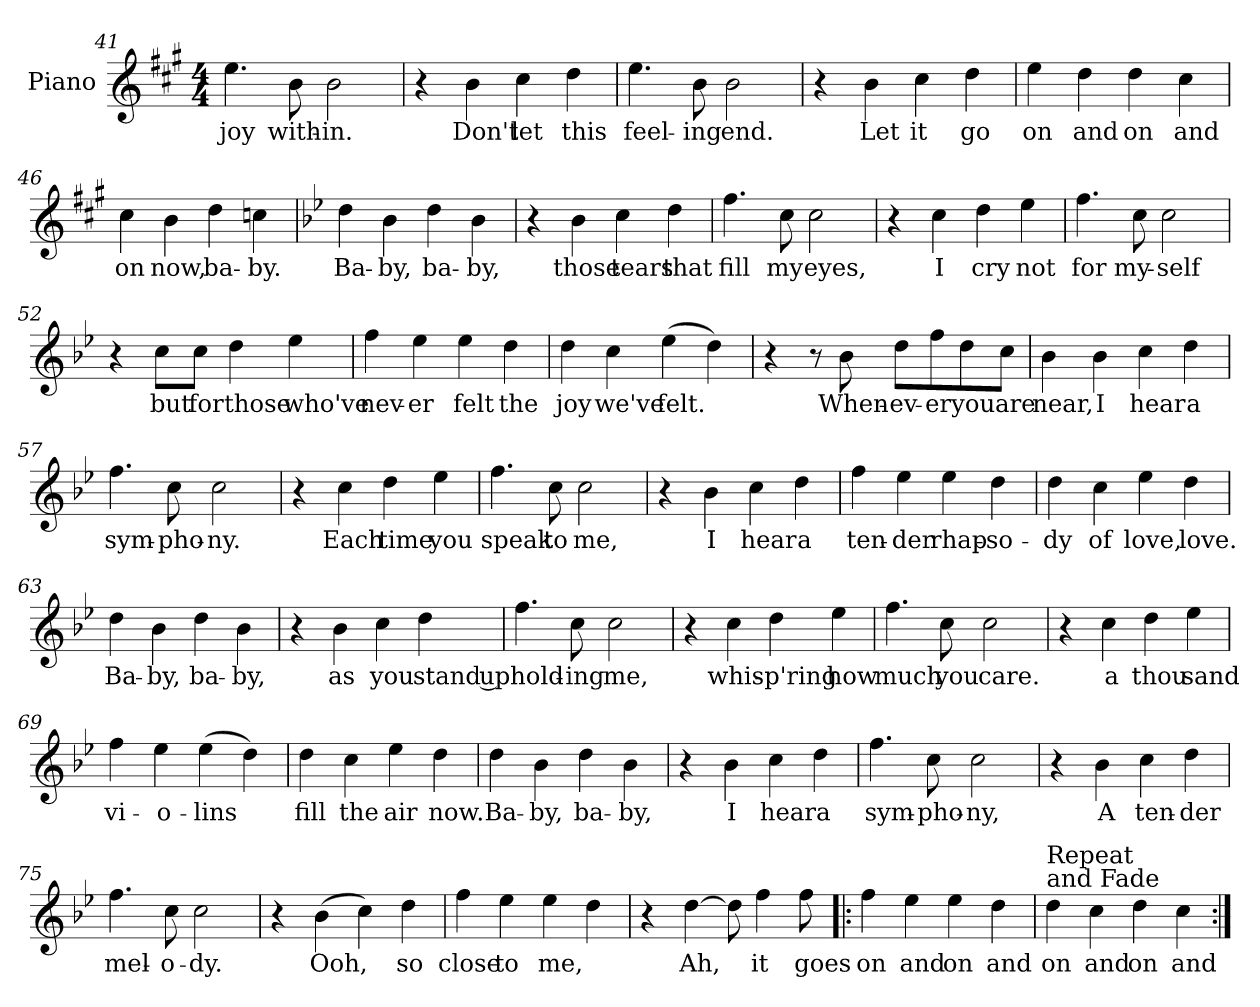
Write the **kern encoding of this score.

**kern	**text
*part1	*part1
*staff1	*staff1
*I"Piano	*
*I'Pno.	*
!!LO:LB:g=z
*clefG2	*
*k[f#c#g#]	*
*A:	*
*M4/4	*
=41	=41
4.ee\	joy
8b\	with-
2b\	-in.
=42	=42
4r	.
4b\	Don't
4cc#\	let
4dd\	this
=43	=43
4.ee\	feel-
8b\	-ing
2b\	end.
=44	=44
4r	.
4b\	Let
4cc#\	it
4dd\	go
=45	=45
4ee\	on
4dd\	and
4dd\	on
4cc#\	and
!!LO:LB:g=z
=46	=46
4cc#\	on
4b\	now,
4dd\	ba-
4ccn\	-by.
=47	=47
*k[b-e-]	*
*B-:	*
4dd\	Ba-
4b-\	-by,
4dd\	ba-
4b-\	-by,
=48	=48
4r	.
4b-\	those
4cc\	tears
4dd\	that
=49	=49
4.ff\	fill
8cc\	my
2cc\	eyes,
=50	=50
4r	.
4cc\	I
4dd\	cry
4ee-\	not
!!LO:LB:g=z
=51	=51
4.ff\	for
8cc\	my-
2cc\	-self
=52	=52
4r	.
8cc\L	but
8cc\J	for
4dd\	those
4ee-\	who've
=53	=53
4ff\	nev-
4ee-\	-er
4ee-\	felt
4dd\	the
=54	=54
4dd\	joy
4cc\	we've
(4ee-\	felt.
4dd\)	.
=55	=55
4r	.
8r	.
8b-\	When-
8dd\L	-ev-
8ff\	-er
8dd\	you
8cc\J	are
!!LO:LB:g=z
=56	=56
4b-\	near,
4b-\	I
4cc\	hear
4dd\	a
=57	=57
4.ff\	sym-
8cc\	-pho-
2cc\	-ny.
=58	=58
4r	.
4cc\	Each
4dd\	time
4ee-\	you
=59	=59
4.ff\	speak
8cc\	to
2cc\	me,
=60	=60
4r	.
4b-\	I
4cc\	hear
4dd\	a
!!LO:LB:g=z
=61	=61
4ff\	ten-
4ee-\	-der
4ee-\	rhap-
4dd\	-so-
=62	=62
4dd\	-dy
4cc\	of
4ee-\	love,
4dd\	love.
=63	=63
4dd\	Ba-
4b-\	-by,
4dd\	ba-
4b-\	-by,
=64	=64
4r	.
4b-\	as
4cc\	you
4dd\	stand up
=65	=65
4.ff\	hold-
8cc\	-ing
2cc\	me,
!!LO:LB:g=z
=66	=66
4r	.
4cc\	whis-
4dd\	-p'ring
4ee-\	how
=67	=67
4.ff\	much
8cc\	you
2cc\	care.
=68	=68
4r	.
4cc\	a
4dd\	thou
4ee-\	sand
=69	=69
4ff\	vi-
4ee-\	-o-
(4ee-\	-lins
4dd\)	.
=70	=70
4dd\	fill
4cc\	the
4ee-\	air
4dd\	now.
!!LO:LB:g=z
=71	=71
4dd\	Ba-
4b-\	-by,
4dd\	ba-
4b-\	-by,
=72	=72
4r	.
4b-\	I
4cc\	hear
4dd\	a
=73	=73
4.ff\	sym-
8cc\	-pho-
2cc\	-ny,
=74	=74
4r	.
4b-\	A
4cc\	ten-
4dd\	-der
=75	=75
4.ff\	mel-
8cc\	-o-
2cc\	-dy.
!!LO:LB:g=z
=76	=76
4r	.
(4b-\	Ooh,
4cc\)	.
4dd\	so
=77	=77
4ff\	close
4ee-\	to
4ee-\	me,
4dd\	.
=78	=78
4r	.
[4dd\	Ah,
8dd\]	.
4ff\	it
8ff\	goes
=79!|:	=79!|:
4ff\	on
4ee-\	and
4ee-\	on
4dd\	and
=80	=80
!LO:TX:a:t=Repeat \nand Fade	!
4dd\	on
4cc\	and
4dd\	on
4cc\	and
=:|!	=:|!
*-	*-
